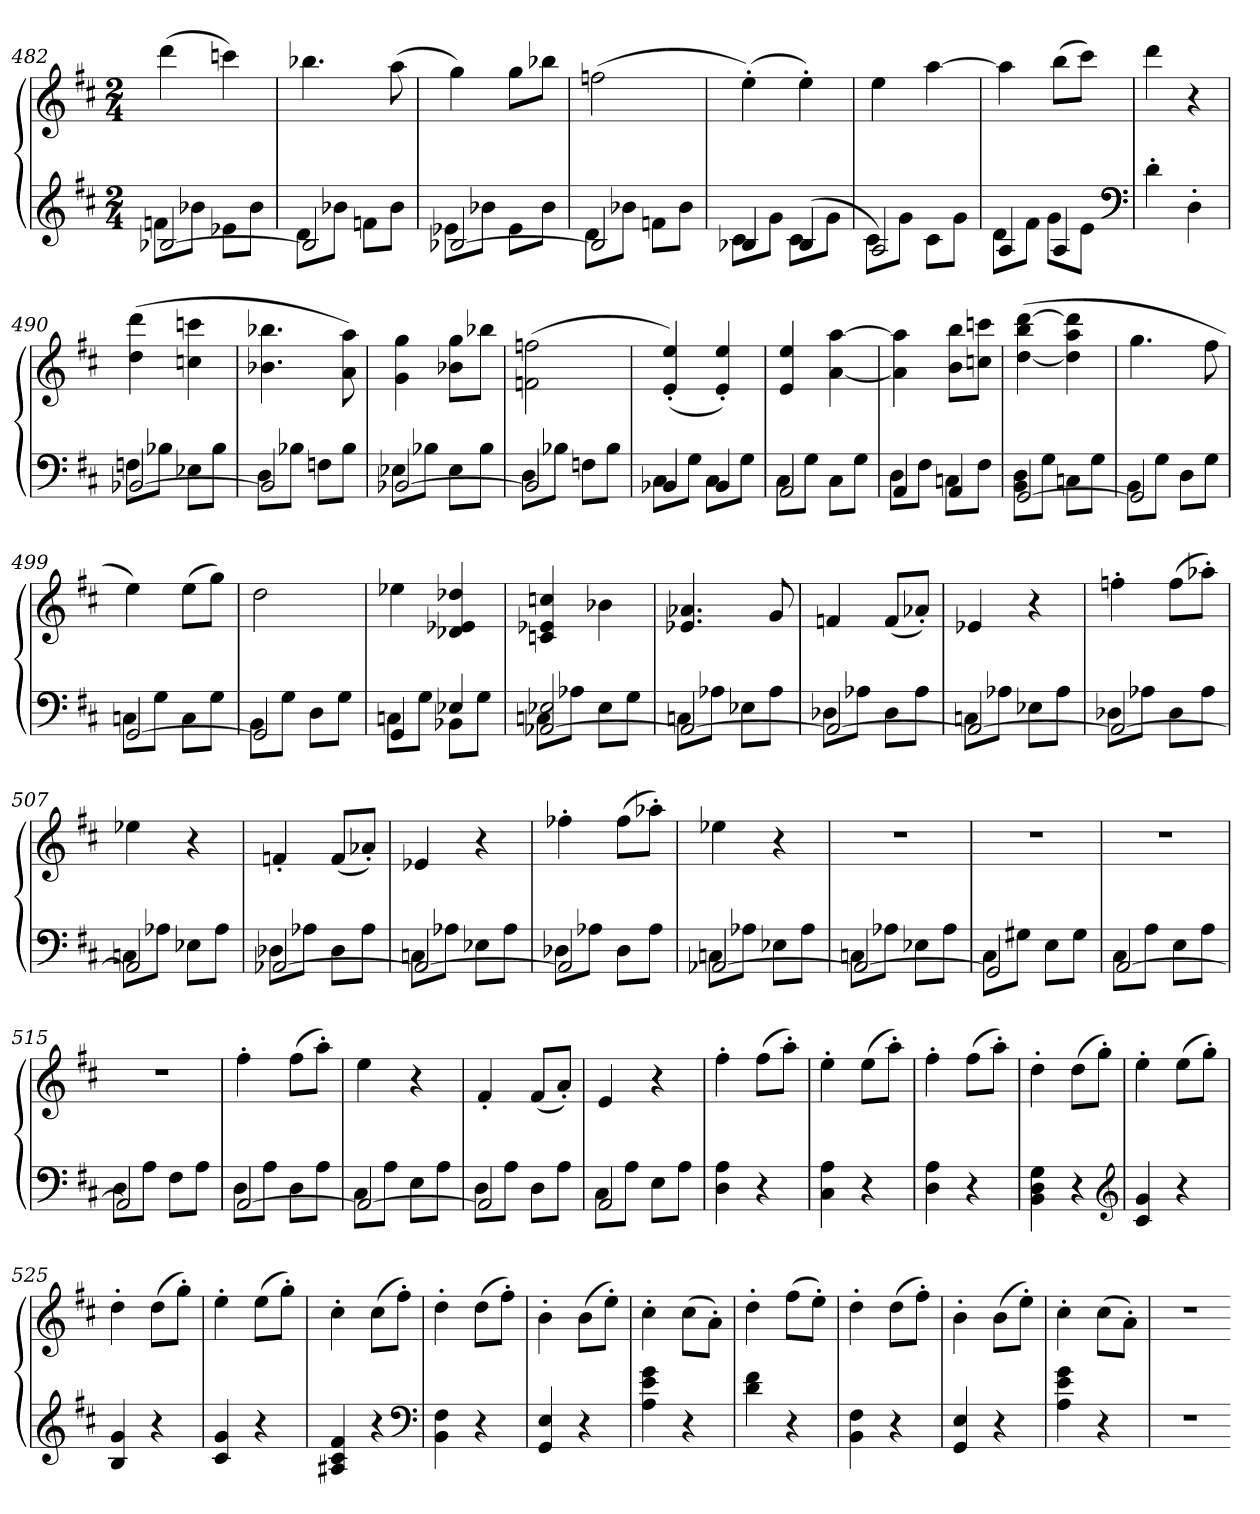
**kern	**kern
*part1	*part1
*staff2	*staff1
*clefG2	*clefG2
*k[f#c#]	*k[f#c#]
*D:	*D:
*M2/4	*M2/4
=482	=482
*^	*
[2B-X	8fnL	(4ddd
.	8b-XJ	.
.	8e-XL	4cccn)
.	8b-J	.
=483	=483	=483
2B-]	8dL	4.bb-X
.	8b-XJ	.
.	8fnL	.
.	8b-J	(8aa
=484	=484	=484
[2B-X	8e-XL	4gg)
.	8b-XJ	.
.	8e-L	8ggL
.	8b-J	8bb-XJ
=485	=485	=485
2B-]	8dL	(2ffn
.	8b-XJ	.
.	8fnL	.
.	8b-J	.
=486	=486	=486
4B-X	8c#L	(4ee')
.	8gJ	.
(4B-	8c#L	4ee')
.	8gJ	.
=487	=487	=487
2A)	8c#L	4ee
.	8gJ	.
.	8c#L	[4aa
.	8gJ	.
=488	=488	=488
4A	8dL	4aa]
.	8f#J	.
4A	8gL	(8bbL
.	8eJ	8ccc#J)
*v	*v	*
*clefF4	*
=489	=489
4d'	4ddd
4D'	4r
=490	=490
*^	*
[2BB-X	8FnL	(4dd 4ddd
.	8B-XJ	.
.	8E-XL	4ccn 4cccn
.	8B-J	.
=491	=491	=491
2BB-]	8DL	4.b-X 4.bb-X
.	8B-XJ	.
.	8FnL	.
.	8B-J	8a 8aa)
=492	=492	=492
[2BB-X	8E-XL	4g 4gg
.	8B-XJ	.
.	8E-L	8b-X 8ggL
.	8B-J	8bb-XJ
=493	=493	=493
2BB-]	8DL	(2fn 2ffn
.	8B-XJ	.
.	8FnL	.
.	8B-J	.
=494	=494	=494
4BB-X	8C#L	(4e' 4ee')
.	8GJ	.
4BB-	8C#L	4e' 4ee')
.	8GJ	.
=495	=495	=495
2AA	8C#L	4e 4ee
.	8GJ	.
.	8C#L	[4a [4aa
.	8GJ	.
=496	=496	=496
4AA	8DL	4a] 4aa]
.	8F#J	.
4AA	8CnL	8b 8bbL
.	8F#J	8ccn 8cccnJ
=497	=497	=497
[2GG	8BB 8DL	([4dd 4bb [4ddd
.	8GJ	.
.	8CnL	4dd] 4aa 4ddd]
.	8GJ	.
=498	=498	=498
2GG]	8BBL	4.gg
.	8GJ	.
.	8DL	.
.	8GJ	8ff#
=499	=499	=499
[2GG	8CnL	4ee)
.	8GJ	.
.	8CL	(8eeL
.	8GJ	8ggJ)
=500	=500	=500
2GG]	8BBL	2dd
.	8GJ	.
.	8DL	.
.	8GJ	.
=501	=501	=501
4GG	8CnL	4ee-X
.	8GJ	.
4E-X	8BB-XL	4d-X 4e-X 4dd-X
.	8GJ	.
=502	=502	=502
[2AA-X 2E-X	8CnL	4cn 4e-X 4ccn
.	8A-XJ	.
.	8E-L	4b-X
.	8GJ	.
=503	=503	=503
2AA-_	8CnL	4.e-X 4.a-X
.	8A-XJ	.
.	8E-XL	.
.	8A-J	8g
=504	=504	=504
2AA-_	8D-XL	4fn
.	8A-XJ	.
.	8D-L	(8fL
.	8A-J	8a-X'J)
=505	=505	=505
2AA-_	8CnL	4e-X
.	8A-XJ	.
.	8E-XL	4r
.	8A-J	.
=506	=506	=506
2AA-_	8D-XL	4ffn'
.	8A-XJ	.
.	8D-L	(8ffL
.	8A-J	8aa-X'J)
=507	=507	=507
2AA-]	8CnL	4ee-X
.	8A-XJ	.
.	8E-XL	4r
.	8A-J	.
=508	=508	=508
[2AA-X	8D-XL	4fn'
.	8A-XJ	.
.	8D-L	(8fL
.	8A-J	8a-X'J)
=509	=509	=509
2AA-_	8CnL	4e-X
.	8A-XJ	.
.	8E-XL	4r
.	8A-J	.
=510	=510	=510
2AA-]	8D-XL	4ff-X'
.	8A-XJ	.
.	8D-L	(8ff-L
.	8A-J	8aa-X'J)
=511	=511	=511
[2AA-X	8CnL	4ee-X
.	8A-XJ	.
.	8E-XL	4r
.	8A-J	.
=512	=512	=512
2AA-_	8CnL	2r
.	8A-XJ	.
.	8E-XL	.
.	8A-J	.
=513	=513	=513
2GG#]	8C#L	2r
.	8G#XJ	.
.	8EL	.
.	8G#J	.
=514	=514	=514
[2AA	8C#L	2r
.	8AJ	.
.	8EL	.
.	8AJ	.
=515	=515	=515
2AA]	8DL	2r
.	8AJ	.
.	8F#L	.
.	8AJ	.
=516	=516	=516
[2AA	8DL	4ff#'
.	8AJ	.
.	8DL	(8ff#L
.	8AJ	8aa'J)
=517	=517	=517
2AA_	8C#L	4ee
.	8AJ	.
.	8EL	4r
.	8AJ	.
=518	=518	=518
2AA]	8DL	4f#'
.	8AJ	.
.	8DL	(8f#L
.	8AJ	8a'J)
=519	=519	=519
2AA	8C#L	4e
.	8AJ	.
.	8EL	4r
.	8AJ	.
*v	*v	*
=520	=520
4D 4A	4ff#'
4r	(8ff#L
.	8aa'J)
=521	=521
4C# 4A	4ee'
4r	(8eeL
.	8aa'J)
=522	=522
4D 4A	4ff#'
4r	(8ff#L
.	8aa'J)
=523	=523
4BB 4D 4G	4dd'
4r	(8ddL
.	8gg'J)
*clefG2	*
=524	=524
4c# 4g	4ee'
4r	(8eeL
.	8gg'J)
=525	=525
4B 4g	4dd'
4r	(8ddL
.	8gg'J)
=526	=526
4c# 4g	4ee'
4r	(8eeL
.	8gg'J)
=527	=527
4A#X 4c# 4f#	4cc#'
4r	(8cc#L
.	8ff#'J)
*clefF4	*
=528	=528
4BB 4F#	4dd'
4r	(8ddL
.	8ff#'J)
=529	=529
4GG 4E	4b'
4r	(8bL
.	8ee'J)
=530	=530
4A 4e 4g	4cc#'
4r	(8cc#L
.	8a'J)
=531	=531
4d 4f#	4dd'
4r	(8ff#L
.	8ee'J)
=532	=532
4BB 4F#	4dd'
4r	(8ddL
.	8ff#'J)
=533	=533
4GG 4E	4b'
4r	(8bL
.	8ee'J)
=534	=534
4A 4e 4g	4cc#'
4r	(8cc#L
.	8a'J)
=535	=535
2r	2r
=-	=-
*-	*-
